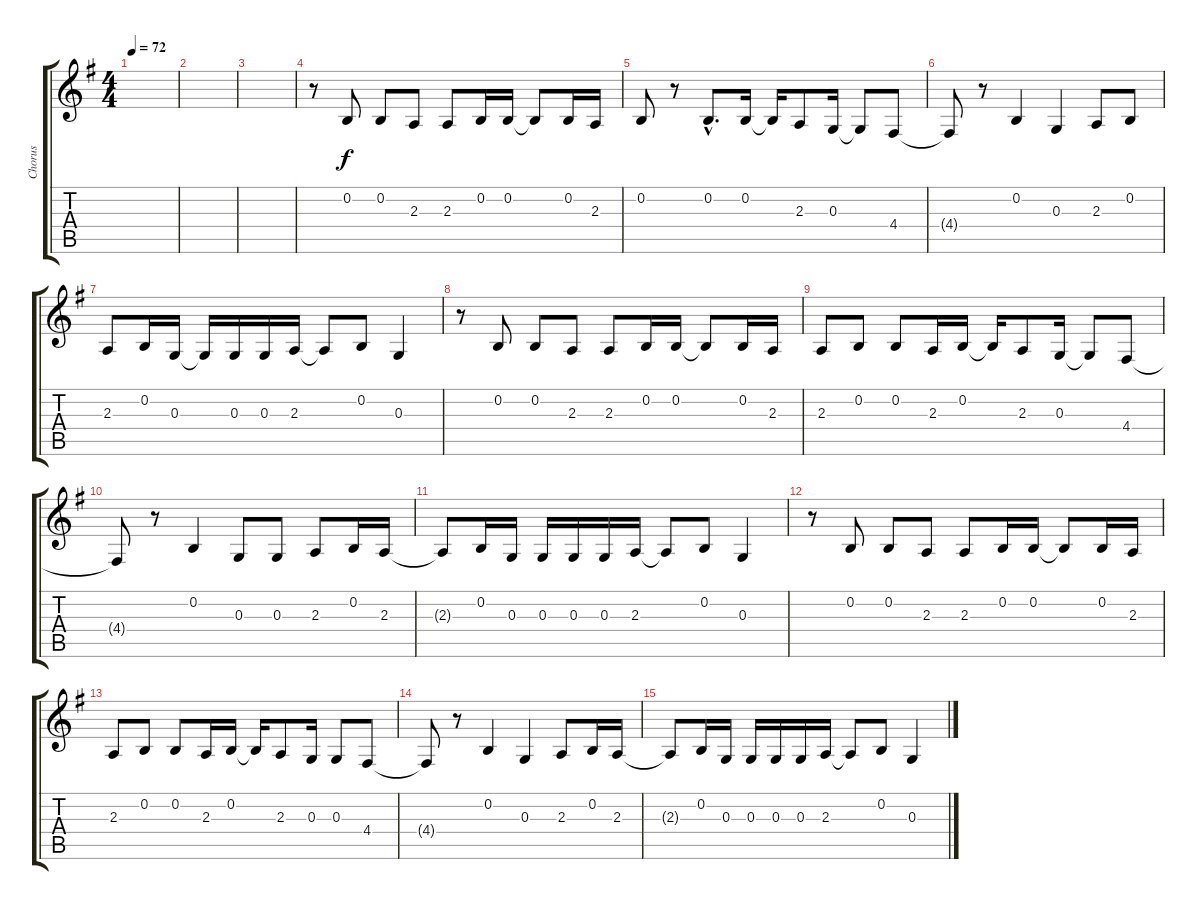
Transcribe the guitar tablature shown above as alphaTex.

\track ("Chorus" "Chorus") {instrument lead6voice}
\staff {score tabs}
\tuning (E4 B3 G3 D3 A2 E2) {hide}
\ts (4 4)
\tempo 72
\clef g2
\ks g
|
|
|
r.8 0.2.8 0.2.8 2.3.8 2.3.8 0.2.16 0.2.16 0.2{t}.8 0.2.16 2.3.16 |
0.2.8 r.8 0.2{hac}.8{d} 0.2.16 0.2{t}.16 2.3.8 0.3.16 0.3{t}.8 4.4.8 |
4.4{t}.8 r.8 0.2.4 0.3.4 2.3.8 0.2.8 |
2.3.8 0.2.16 0.3.16 0.3{t}.16 0.3.16 0.3.16 2.3.16 2.3{t}.8 0.2.8 0.3.4 |
r.8 0.2.8 0.2.8 2.3.8 2.3.8 0.2.16 0.2.16 0.2{t}.8 0.2.16 2.3.16 |
2.3.8 0.2.8 0.2.8 2.3.16 0.2.16 0.2{t}.16 2.3.8 0.3.16 0.3{t}.8 4.4.8 |
4.4{t}.8 r.8 0.2.4 0.3.8 0.3.8 2.3.8 0.2.16 2.3.16 |
2.3{t}.8 0.2.16 0.3.16 0.3.16 0.3.16 0.3.16 2.3.16 2.3{t}.8 0.2.8 0.3.4 |
r.8 0.2.8 0.2.8 2.3.8 2.3.8 0.2.16 0.2.16 0.2{t}.8 0.2.16 2.3.16 |
2.3.8 0.2.8 0.2.8 2.3.16 0.2.16 0.2{t}.16 2.3.8 0.3.16 0.3.8 4.4.8 |
4.4{t}.8 r.8 0.2.4 0.3.4 2.3.8 0.2.16 2.3.16 |
2.3{t}.8 0.2.16 0.3.16 0.3.16 0.3.16 0.3.16 2.3.16 2.3{t}.8 0.2.8 0.3.4
